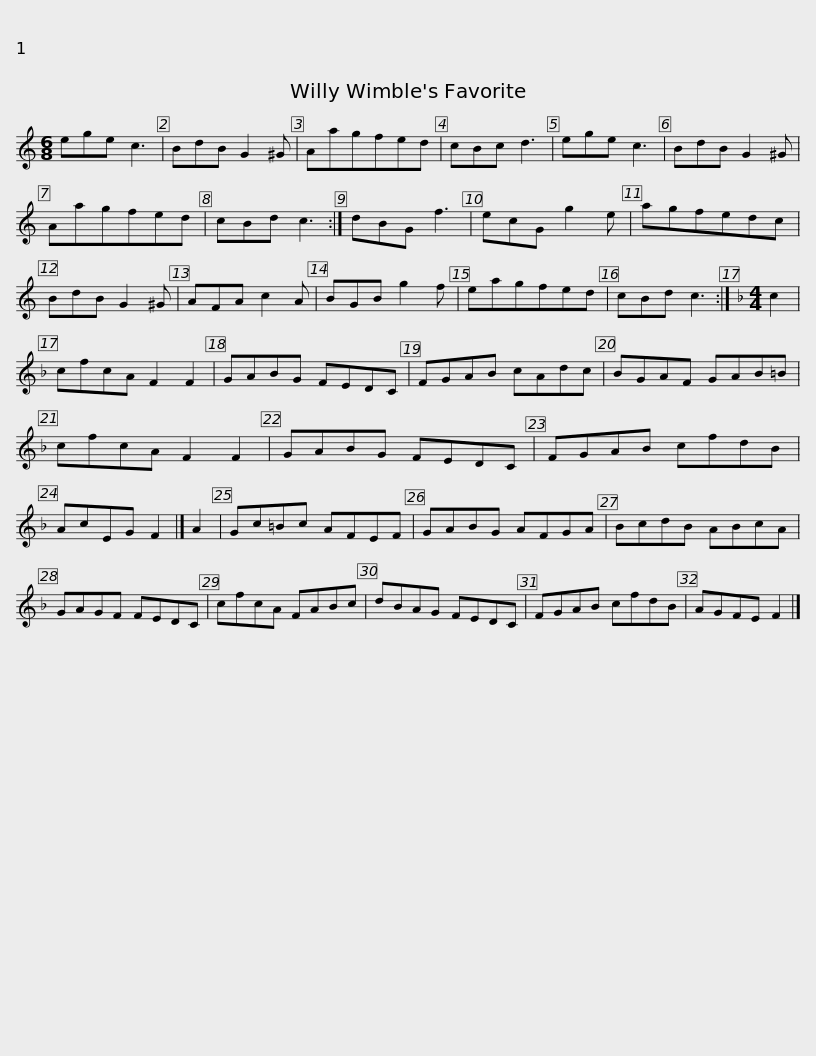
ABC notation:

X:1
L:1/8
M:6/8
I:linebreak $
K:C
V:1 treble
V:1
 ege c3 | BdB G2 ^G | Aagfed | cBc d3 | ege c3 | %5
 BdB G2 ^G | Aagfed | cBd c3 :|$ dBG f3 | ecG g2 e | %10
 agfedc | BdB G2 ^G | AFA c2 A | BGB g2 f | eagfed | %15
 cBd c3 :|$[K:F][M:4/4] c2 | cfcA F2 F2 | GABG FEDC | FGAB cAdc | %20
 BGAF GAB=B | cfcA F2 F2 |$ GABG FEDC | FGAB cfdB | AcEG F2 |] %25
 A2 | Gc=Bc AFEF | GABG AFGA |$ BcdB ABcA | GAGF FEDC | %30
 cfcA FABc | dBAG FEDC | FGAB cfdB | AGFE F2 |] %34
